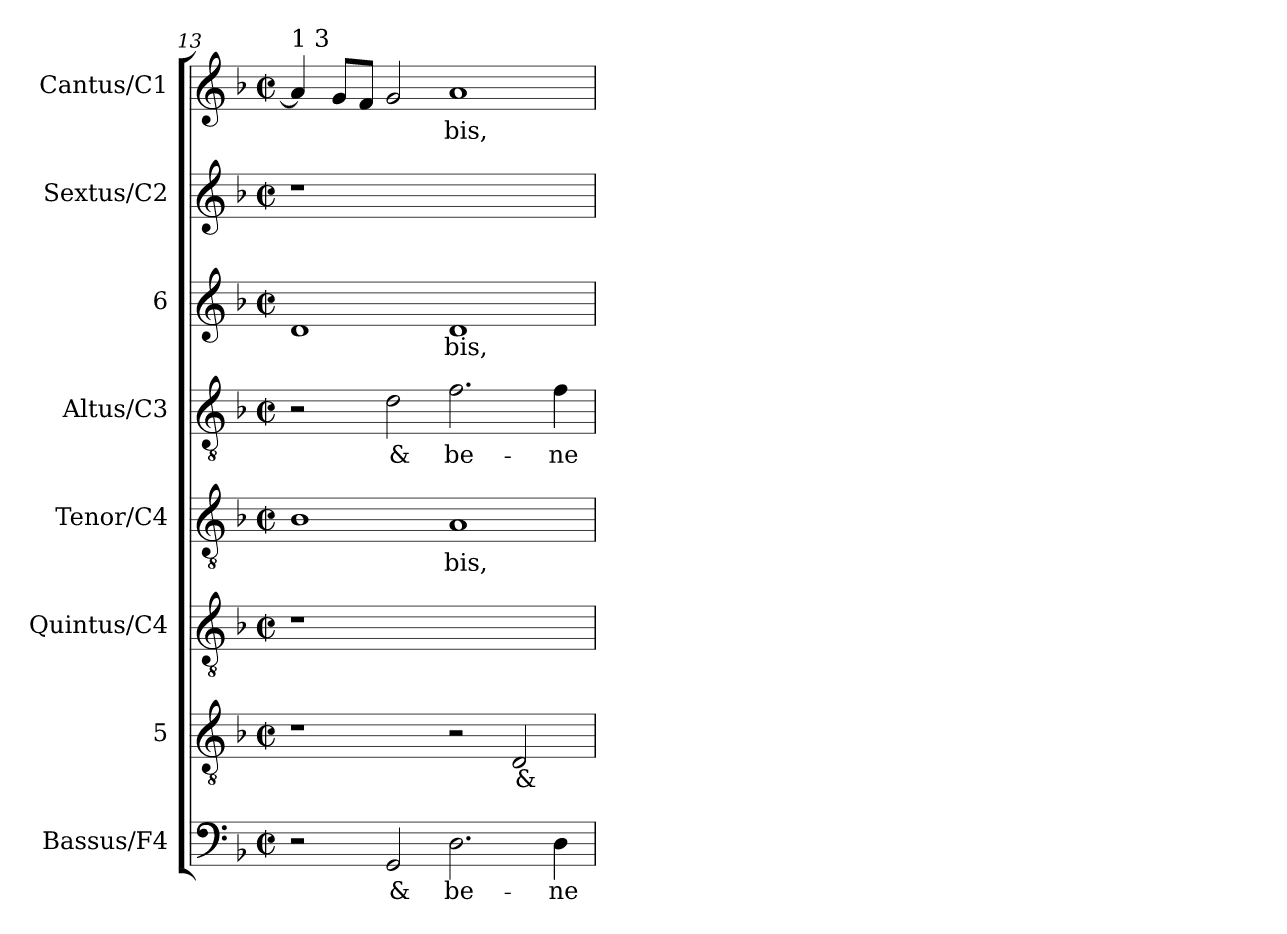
**kern	**text	**kern	**text	**kern	**kern	**text	**kern	**text	**kern	**text	**kern	**kern	**text
*part8	*part8	*part7	*part7	*part6	*part5	*part5	*part4	*part4	*part3	*part3	*part2	*part1	*part1
*staff8	*staff8	*staff7	*staff7	*staff6	*staff5	*staff5	*staff4	*staff4	*staff3	*staff3	*staff2	*staff1	*staff1
*I"Bassus/F4	*	*I"5	*	*I"Quintus/C4	*I"Tenor/C4	*	*I"Altus/C3	*	*I"6	*	*I"Sextus/C2	*I"Cantus/C1	*
*I'B	*	*	*	*	*I'T	*	*I'A	*	*	*	*	*I'C	*
!!LO:PB:g=z
*clefF4	*	*clefGv2	*	*clefGv2	*clefGv2	*	*clefGv2	*	*clefG2	*	*clefG2	*clefG2	*
*k[b-]	*	*k[b-]	*	*k[b-]	*k[b-]	*	*k[b-]	*	*k[b-]	*	*k[b-]	*k[b-]	*
*F:	*	*F:	*	*F:	*F:	*	*F:	*	*F:	*	*F:	*F:	*
*M2/2	*	*M2/2	*	*M2/2	*M2/2	*	*M2/2	*	*M2/2	*	*M2/2	*M2/2	*
*met(c|)	*	*met(c|)	*	*met(c|)	*met(c|)	*	*met(c|)	*	*met(c|)	*	*met(c|)	*met(c|)	*
=13	=13	=13	=13	=13	=13	=13	=13	=13	=13	=13	=13	=13	=13
!	!	!	!	!	!	!	!	!	!	!	!	!LO:TX:a:t=1 3	!
!	!	!	!	!	!	!LO:LY:b:cj	!	!	!	!LO:LY:b:cj	!	!	!LO:LY:b:cj
2r	.	1r	.	1r	1B-	--	2r	.	1d	--	1r	4a/]	--
!	!	!	!	!	!	!	!	!	!	!	!	!	!LO:LY:b:cj
.	.	.	.	.	.	.	.	.	.	.	.	8g/L	--
!	!	!	!	!	!	!	!	!	!	!	!	!	!LO:LY:b:cj
.	.	.	.	.	.	.	.	.	.	.	.	8f/J	--
!	!LO:LY:b:cj	!	!	!	!	!	!	!LO:LY:b:cj	!	!	!	!	!LO:LY:b:cj
2GG/	&	.	.	.	.	.	2d\	&	.	.	.	2g/	--
!	!LO:LY:b:cj	!	!	!	!	!LO:LY:b:cj	!	!LO:LY:b:cj	!	!LO:LY:b:cj	!	!	!LO:LY:b:cj
2.D\	be-	2r	.	1ryy	1A	-bis,	2.f\	be-	1d	-bis,	1ryy	1a	-bis,
!	!	!	!LO:LY:b:cj	!	!	!	!	!	!	!	!	!	!
.	.	2D/	&	.	.	.	.	.	.	.	.	.	.
!	!LO:LY:b:cj	!	!	!	!	!	!	!LO:LY:b:cj	!	!	!	!	!
4D\	-ne-	.	.	.	.	.	4f\	-ne-	.	.	.	.	.
=	=	=	=	=	=	=	=	=	=	=	=	=	=
*-	*-	*-	*-	*-	*-	*-	*-	*-	*-	*-	*-	*-	*-
